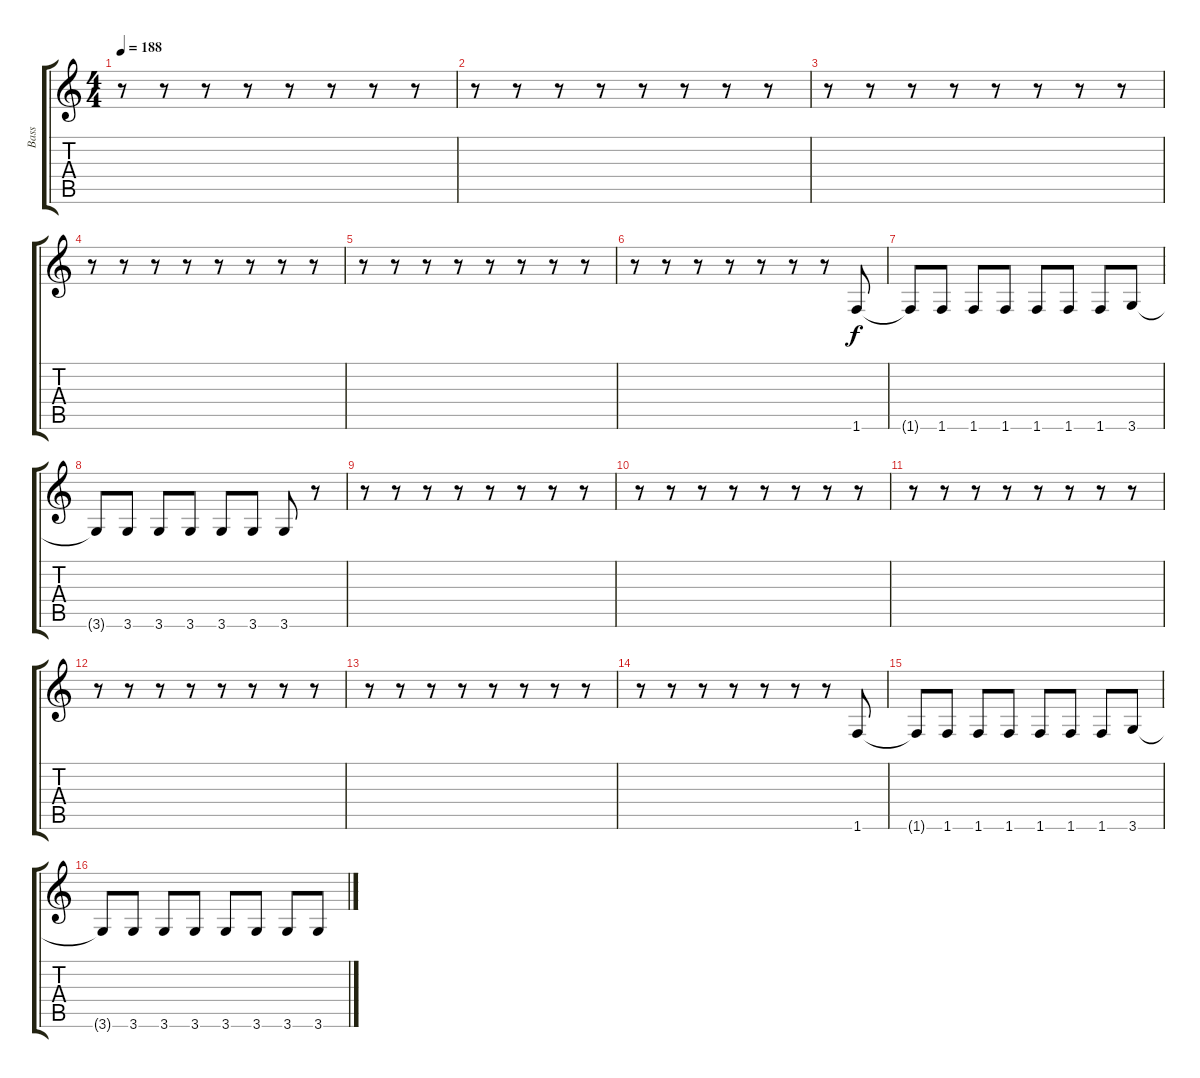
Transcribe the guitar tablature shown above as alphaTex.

\track ("Bass" "Bass") {instrument electricbassfinger}
\staff {score tabs}
\tuning (E4 B3 G3 D3 A2 E2) {hide}
\ts (4 4)
\tempo 188
\clef g2
\ks c
r.8{dy f} r.8 r.8 r.8 r.8 r.8 r.8 r.8 |
r.8 r.8 r.8 r.8 r.8 r.8 r.8 r.8 |
r.8 r.8 r.8 r.8 r.8 r.8 r.8 r.8 |
r.8 r.8 r.8 r.8 r.8 r.8 r.8 r.8 |
r.8 r.8 r.8 r.8 r.8 r.8 r.8 r.8 |
r.8 r.8 r.8 r.8 r.8 r.8 r.8 1.6.8 |
1.6{t}.8 1.6.8 1.6.8 1.6.8 1.6.8 1.6.8 1.6.8 3.6.8 |
3.6{t}.8 3.6.8 3.6.8 3.6.8 3.6.8 3.6.8 3.6.8 r.8 |
r.8 r.8 r.8 r.8 r.8 r.8 r.8 r.8 |
r.8 r.8 r.8 r.8 r.8 r.8 r.8 r.8 |
r.8 r.8 r.8 r.8 r.8 r.8 r.8 r.8 |
r.8 r.8 r.8 r.8 r.8 r.8 r.8 r.8 |
r.8 r.8 r.8 r.8 r.8 r.8 r.8 r.8 |
r.8 r.8 r.8 r.8 r.8 r.8 r.8 1.6.8 |
1.6{t}.8 1.6.8 1.6.8 1.6.8 1.6.8 1.6.8 1.6.8 3.6.8 |
3.6{t}.8 3.6.8 3.6.8 3.6.8 3.6.8 3.6.8 3.6.8 3.6.8
